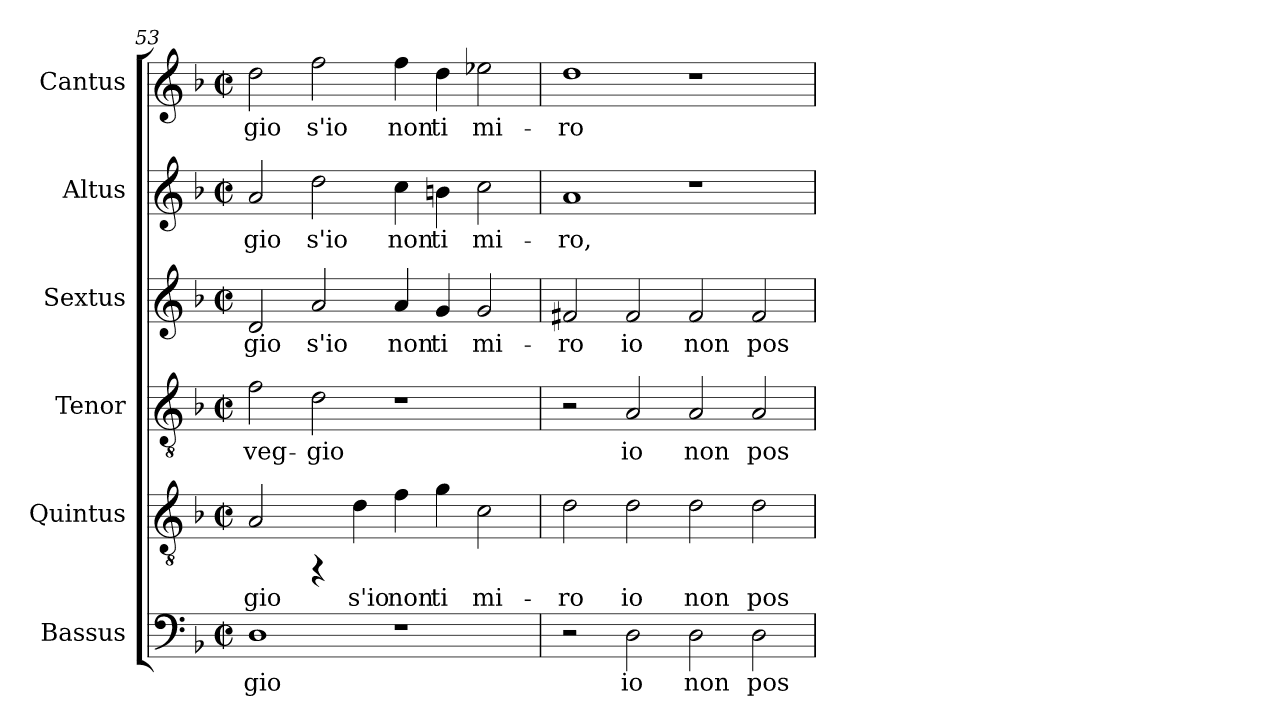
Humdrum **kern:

**kern	**text	**kern	**text	**kern	**text	**kern	**text	**kern	**text	**kern	**text
*part6	*part6	*part5	*part5	*part4	*part4	*part3	*part3	*part2	*part2	*part1	*part1
*staff6	*staff6	*staff5	*staff5	*staff4	*staff4	*staff3	*staff3	*staff2	*staff2	*staff1	*staff1
*I"Bassus	*	*I"Quintus	*	*I"Tenor	*	*I"Sextus	*	*I"Altus	*	*I"Cantus	*
*clefF4	*	*clefGv2	*	*clefGv2	*	*clefG2	*	*clefG2	*	*clefG2	*
*k[b-]	*	*k[b-]	*	*k[b-]	*	*k[b-]	*	*k[b-]	*	*k[b-]	*
*F:	*	*F:	*	*F:	*	*F:	*	*F:	*	*F:	*
*M2/2	*	*M2/2	*	*M2/2	*	*M2/2	*	*M2/2	*	*M2/2	*
*met(c|)	*	*met(c|)	*	*met(c|)	*	*met(c|)	*	*met(c|)	*	*met(c|)	*
=53	=53	=53	=53	=53	=53	=53	=53	=53	=53	=53	=53
!	!LO:LY:b:cj	!	!LO:LY:b:cj	!	!LO:LY:b:cj	!	!LO:LY:b:cj	!	!LO:LY:b:cj	!	!LO:LY:b:cj
1D	gio	2A/	-gio	2f\	veg-	2d/	-gio	2a/	-gio	2dd\	-gio
!	!	!	!	!	!LO:LY:b:cj	!	!LO:LY:b:cj	!	!LO:LY:b:cj	!	!LO:LY:b:cj
.	.	4rFF	.	2d\	-gio	2a/	s'io	2dd\	s'io	2ff\	s'io
!	!	!	!LO:LY:b:cj	!	!	!	!	!	!	!	!
.	.	4d\	s'io	.	.	.	.	.	.	.	.
!	!	!	!LO:LY:b:cj	!	!	!	!LO:LY:b:cj	!	!LO:LY:b:cj	!	!LO:LY:b:cj
1r	.	4f\	non	1r	.	4a/	non	4cc\	non	4ff\	non
!	!	!	!LO:LY:b:cj	!	!	!	!LO:LY:b:cj	!	!LO:LY:b:cj	!	!LO:LY:b:cj
.	.	4g\	ti	.	.	4g/	ti	4bn\	ti	4dd\	ti
!	!	!	!LO:LY:b:cj	!	!	!	!LO:LY:b:cj	!	!LO:LY:b:cj	!	!LO:LY:b:cj
.	.	2c\	mi-	.	.	2g/	mi-	2cc\	mi-	2ee-X\	mi-
=54	=54	=54	=54	=54	=54	=54	=54	=54	=54	=54	=54
!	!	!	!LO:LY:b:cj	!	!	!	!LO:LY:b:cj	!	!LO:LY:b:cj	!	!LO:LY:b:cj
2r	.	2d\	-ro	2r	.	2f#X/	-ro	1a	-ro,	1dd	-ro
!	!LO:LY:b:cj	!	!LO:LY:b:cj	!	!LO:LY:b:cj	!	!LO:LY:b:cj	!	!	!	!
2D\	io	2d\	io	2A/	io	2f#/	io	.	.	.	.
!	!LO:LY:b:cj	!	!LO:LY:b:cj	!	!LO:LY:b:cj	!	!LO:LY:b:cj	!	!	!	!
2D\	non	2d\	non	2A/	non	2f#/	non	1r	.	1r	.
!	!LO:LY:b:cj	!	!LO:LY:b:cj	!	!LO:LY:b:cj	!	!LO:LY:b:cj	!	!	!	!
2D\	pos	2d\	pos-	2A/	pos-	2f#/	pos-	.	.	.	.
=	=	=	=	=	=	=	=	=	=	=	=
*-	*-	*-	*-	*-	*-	*-	*-	*-	*-	*-	*-
